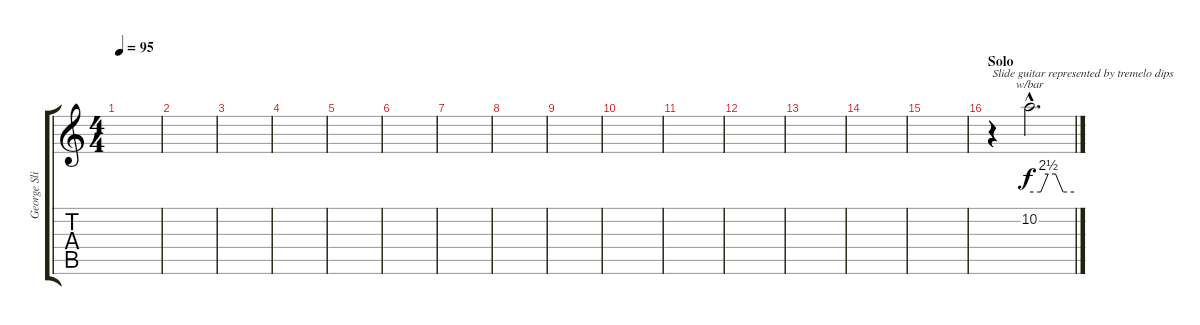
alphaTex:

\track ("George Slide Solo" "George Sli") {instrument overdrivenguitar}
\staff {score tabs}
\tuning (E4 B3 G3 D3 A2 E2) {hide}
\ts (4 4)
\tempo 95
\clef g2
\ks c
|
|
|
|
|
|
|
|
|
|
|
|
|
|
|
\section ("" "Solo")
r.4{txt "Slide guitar represented by tremelo dips"} 10.2{hac}.2{d tbe (custom default 0 0 15 0 25 10 35 10 45 0 60 0)}
